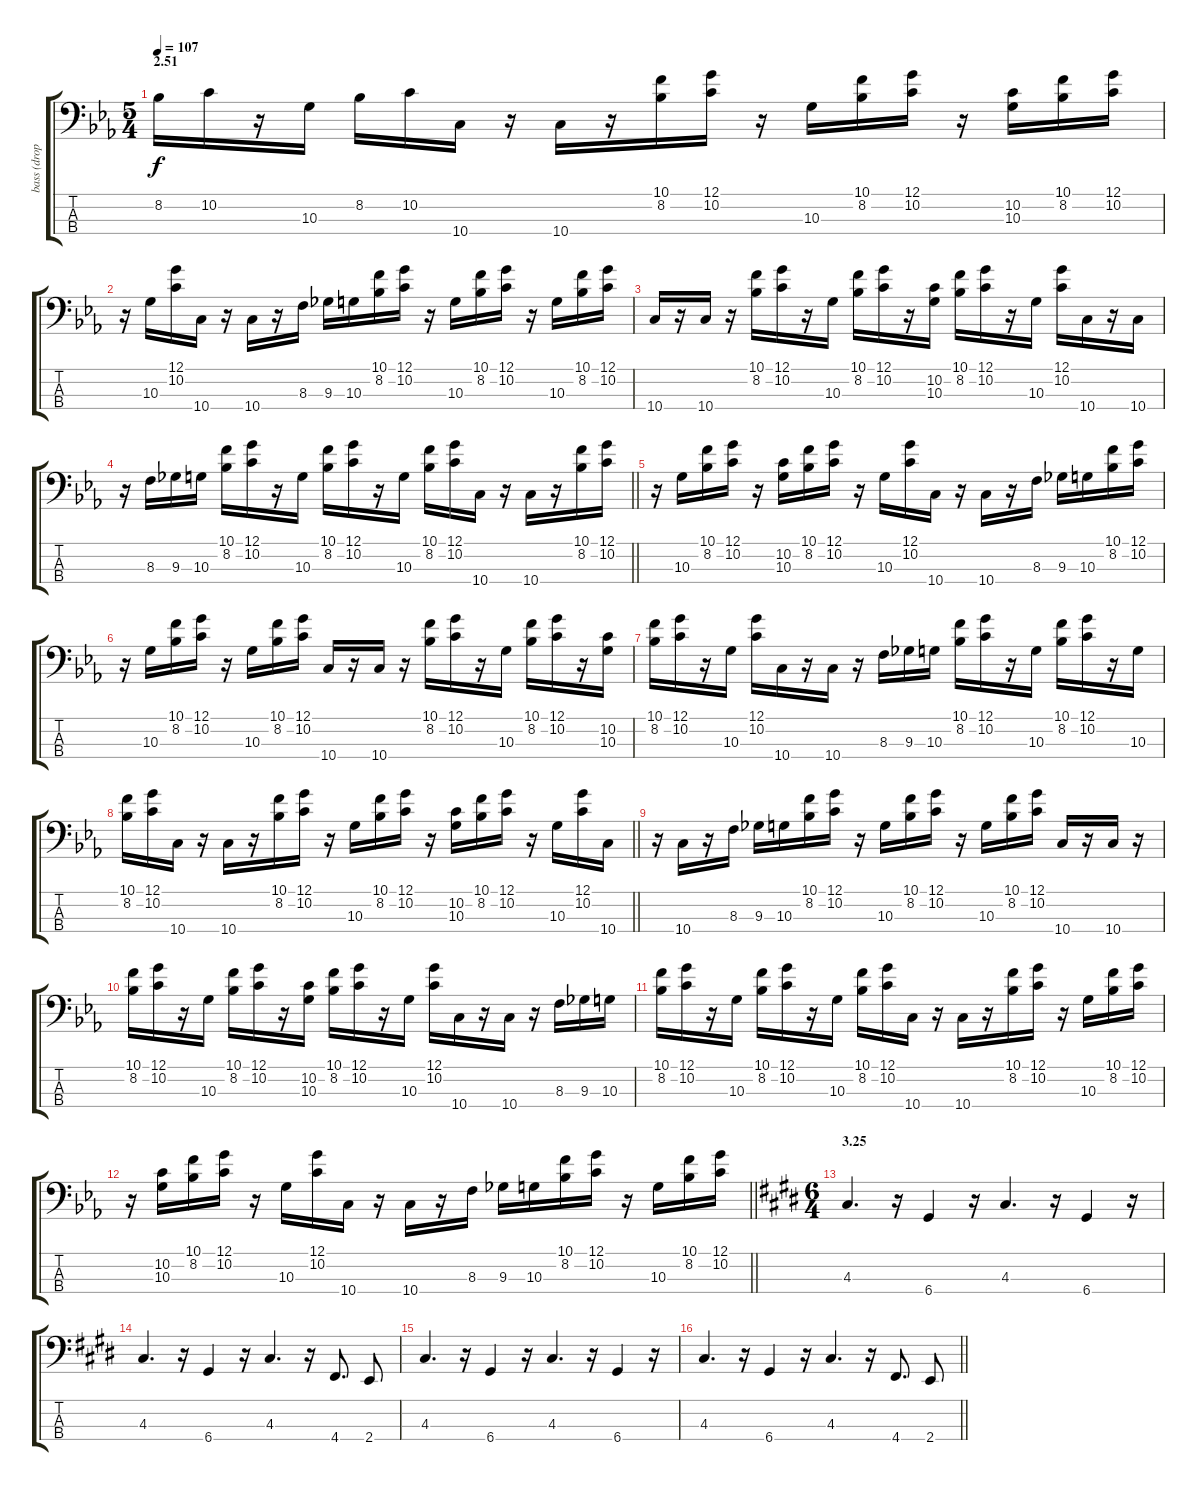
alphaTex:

\track ("bass (drop d)" "bass (drop") {instrument fretlessbass}
\staff {score tabs}
\tuning (G2 D2 A1 D1) {hide}
\ts (5 4)
\section ("" "2.51")
\tempo 107
\clef f4
\ks eb
8.2.16{dy f} 10.2.16 r.16 10.3.16 8.2.16 10.2.16 10.4.16 r.16 10.4.16 r.16 (10.1 8.2).16 (12.1 10.2).16 r.16 10.3.16 (10.1 8.2).16 (12.1 10.2).16 r.16 (10.2 10.3).16 (10.1 8.2).16 (12.1 10.2).16 |
r.16 10.3.16 (12.1 10.2).16 10.4.16 r.16 10.4.16 r.16 8.3.16 9.3.16 10.3.16 (10.1 8.2).16 (12.1 10.2).16 r.16 10.3.16 (10.1 8.2).16 (12.1 10.2).16 r.16 10.3.16 (10.1 8.2).16 (12.1 10.2).16 |
10.4.16 r.16 10.4.16 r.16 (10.1 8.2).16 (12.1 10.2).16 r.16 10.3.16 (10.1 8.2).16 (12.1 10.2).16 r.16 (10.2 10.3).16 (10.1 8.2).16 (12.1 10.2).16 r.16 10.3.16 (12.1 10.2).16 10.4.16 r.16 10.4.16 |
\barLineRight lightlight
r.16 8.3.16 9.3.16 10.3.16 (10.1 8.2).16 (12.1 10.2).16 r.16 10.3.16 (10.1 8.2).16 (12.1 10.2).16 r.16 10.3.16 (10.1 8.2).16 (12.1 10.2).16 10.4.16 r.16 10.4.16 r.16 (10.1 8.2).16 (12.1 10.2).16 |
r.16 10.3.16 (10.1 8.2).16 (12.1 10.2).16 r.16 (10.2 10.3).16 (10.1 8.2).16 (12.1 10.2).16 r.16 10.3.16 (12.1 10.2).16 10.4.16 r.16 10.4.16 r.16 8.3.16 9.3.16 10.3.16 (10.1 8.2).16 (12.1 10.2).16 |
r.16 10.3.16 (10.1 8.2).16 (12.1 10.2).16 r.16 10.3.16 (10.1 8.2).16 (12.1 10.2).16 10.4.16 r.16 10.4.16 r.16 (10.1 8.2).16 (12.1 10.2).16 r.16 10.3.16 (10.1 8.2).16 (12.1 10.2).16 r.16 (10.2 10.3).16 |
(10.1 8.2).16 (12.1 10.2).16 r.16 10.3.16 (12.1 10.2).16 10.4.16 r.16 10.4.16 r.16 8.3.16 9.3.16 10.3.16 (10.1 8.2).16 (12.1 10.2).16 r.16 10.3.16 (10.1 8.2).16 (12.1 10.2).16 r.16 10.3.16 |
\barLineRight lightlight
(10.1 8.2).16 (12.1 10.2).16 10.4.16 r.16 10.4.16 r.16 (10.1 8.2).16 (12.1 10.2).16 r.16 10.3.16 (10.1 8.2).16 (12.1 10.2).16 r.16 (10.2 10.3).16 (10.1 8.2).16 (12.1 10.2).16 r.16 10.3.16 (12.1 10.2).16 10.4.16 |
r.16 10.4.16 r.16 8.3.16 9.3.16 10.3.16 (10.1 8.2).16 (12.1 10.2).16 r.16 10.3.16 (10.1 8.2).16 (12.1 10.2).16 r.16 10.3.16 (10.1 8.2).16 (12.1 10.2).16 10.4.16 r.16 10.4.16 r.16 |
(10.1 8.2).16 (12.1 10.2).16 r.16 10.3.16 (10.1 8.2).16 (12.1 10.2).16 r.16 (10.2 10.3).16 (10.1 8.2).16 (12.1 10.2).16 r.16 10.3.16 (12.1 10.2).16 10.4.16 r.16 10.4.16 r.16 8.3.16 9.3.16 10.3.16 |
(10.1 8.2).16 (12.1 10.2).16 r.16 10.3.16 (10.1 8.2).16 (12.1 10.2).16 r.16 10.3.16 (10.1 8.2).16 (12.1 10.2).16 10.4.16 r.16 10.4.16 r.16 (10.1 8.2).16 (12.1 10.2).16 r.16 10.3.16 (10.1 8.2).16 (12.1 10.2).16 |
\barLineRight lightlight
r.16 (10.2 10.3).16 (10.1 8.2).16 (12.1 10.2).16 r.16 10.3.16 (12.1 10.2).16 10.4.16 r.16 10.4.16 r.16 8.3.16 9.3.16 10.3.16 (10.1 8.2).16 (12.1 10.2).16 r.16 10.3.16 (10.1 8.2).16 (12.1 10.2).16 |
\ts (6 4)
\section ("" "3.25")
\ks e
4.3.4{d} r.16 6.4.4 r.16 4.3.4{d} r.16 6.4.4 r.16 |
4.3.4{d} r.16 6.4.4 r.16 4.3.4{d} r.16 4.4.8{d} 2.4.8 |
4.3.4{d} r.16 6.4.4 r.16 4.3.4{d} r.16 6.4.4 r.16 |
\barLineRight lightlight
4.3.4{d} r.16 6.4.4 r.16 4.3.4{d} r.16 4.4.8{d} 2.4.8
